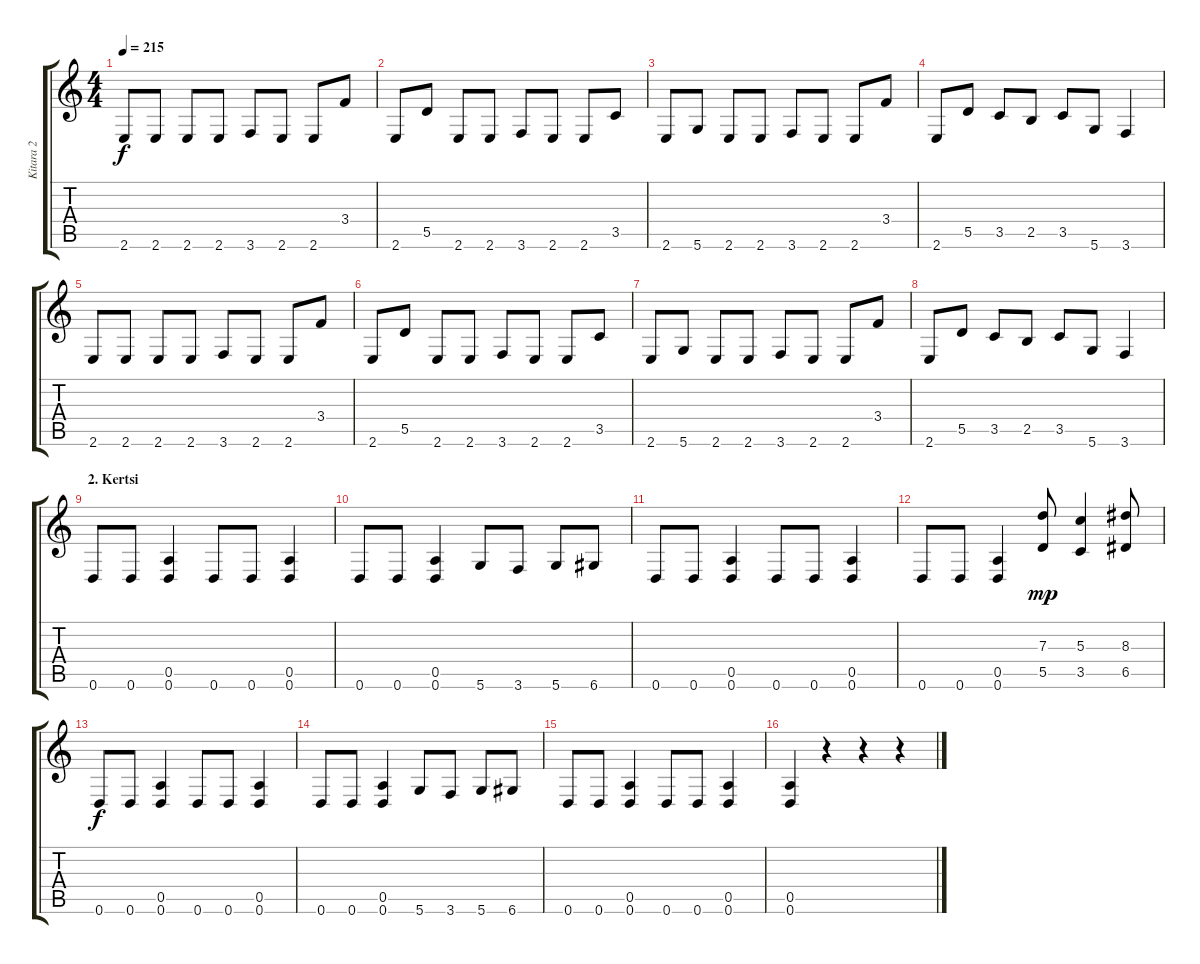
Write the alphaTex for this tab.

\track ("Kitara 2" "Kitara 2") {instrument distortionguitar}
\staff {score tabs}
\tuning (E4 B3 G3 D3 A2 D2) {hide}
\ts (4 4)
\tempo 215
\clef g2
\ks c
2.6.8{dy f} 2.6.8 2.6.8 2.6.8 3.6.8 2.6.8 2.6.8 3.4.8 |
2.6.8 5.5.8 2.6.8 2.6.8 3.6.8 2.6.8 2.6.8 3.5.8 |
2.6.8 5.6.8 2.6.8 2.6.8 3.6.8 2.6.8 2.6.8 3.4.8 |
2.6.8 5.5.8 3.5.8 2.5.8 3.5.8 5.6.8 3.6.4 |
2.6.8 2.6.8 2.6.8 2.6.8 3.6.8 2.6.8 2.6.8 3.4.8 |
2.6.8 5.5.8 2.6.8 2.6.8 3.6.8 2.6.8 2.6.8 3.5.8 |
2.6.8 5.6.8 2.6.8 2.6.8 3.6.8 2.6.8 2.6.8 3.4.8 |
2.6.8 5.5.8 3.5.8 2.5.8 3.5.8 5.6.8 3.6.4 |
\section ("" "2. Kertsi")
0.6.8 0.6.8 (0.5 0.6).4 0.6.8 0.6.8 (0.5 0.6).4 |
0.6.8 0.6.8 (0.5 0.6).4 5.6.8 3.6.8 5.6.8 6.6.8 |
0.6.8 0.6.8 (0.5 0.6).4 0.6.8 0.6.8 (0.5 0.6).4 |
0.6.8 0.6.8 (0.5 0.6).4 (7.3 5.5).8{dy mp} (5.3 3.5).4 (8.3 6.5).8 |
0.6.8{dy f} 0.6.8 (0.5 0.6).4 0.6.8 0.6.8 (0.5 0.6).4 |
0.6.8 0.6.8 (0.5 0.6).4 5.6.8 3.6.8 5.6.8 6.6.8 |
0.6.8 0.6.8 (0.5 0.6).4 0.6.8 0.6.8 (0.5 0.6).4 |
(0.5 0.6).4 r.4 r.4 r.4
